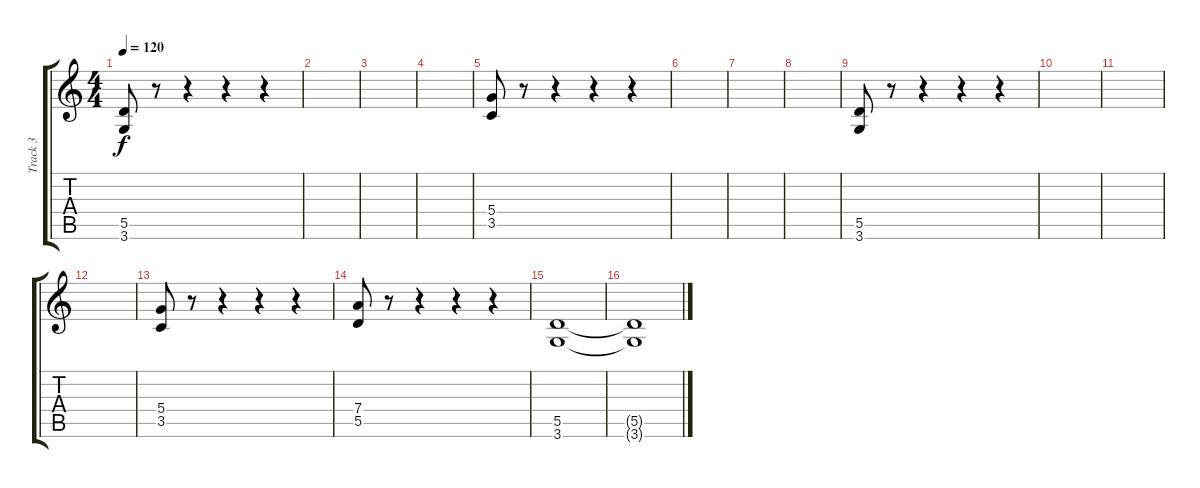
\track ("Track 3" "Track 3") {instrument distortionguitar}
\staff {score tabs}
\tuning (E4 B3 G3 D3 A2 E2) {hide}
\ts (4 4)
\tempo 120
\clef g2
\ks c
(5.5 3.6).8{dy f} r.8 r.4 r.4 r.4 |
|
|
|
(5.4 3.5).8 r.8 r.4 r.4 r.4 |
|
|
|
(5.5 3.6).8 r.8 r.4 r.4 r.4 |
|
|
|
(5.4 3.5).8 r.8 r.4 r.4 r.4 |
(7.4 5.5).8 r.8 r.4 r.4 r.4 |
(5.5 3.6).1 |
(5.5{t} 3.6{t}).1
